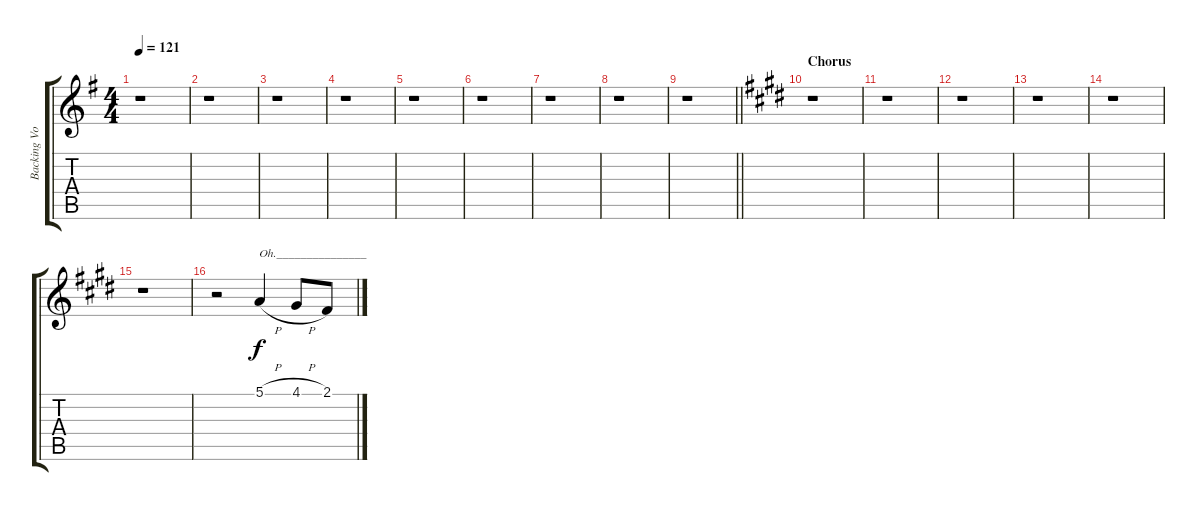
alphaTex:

\track ("Backing Vocals" "Backing Vo") {instrument tenorsax}
\staff {score tabs}
\tuning (E4 B3 G3 D3 A2 E2) {hide}
\ts (4 4)
\tempo 121
\clef g2
\ks g
r.1{dy f} |
r.1 |
r.1 |
r.1 |
r.1 |
r.1 |
r.1 |
r.1 |
\barLineRight lightlight
r.1 |
\section ("" "Chorus")
\ks e
r.1 |
r.1 |
r.1 |
r.1 |
r.1 |
r.1 |
r.2 5.1{h}.4{txt "Oh._______________"} 4.1{h}.8 2.1.8
